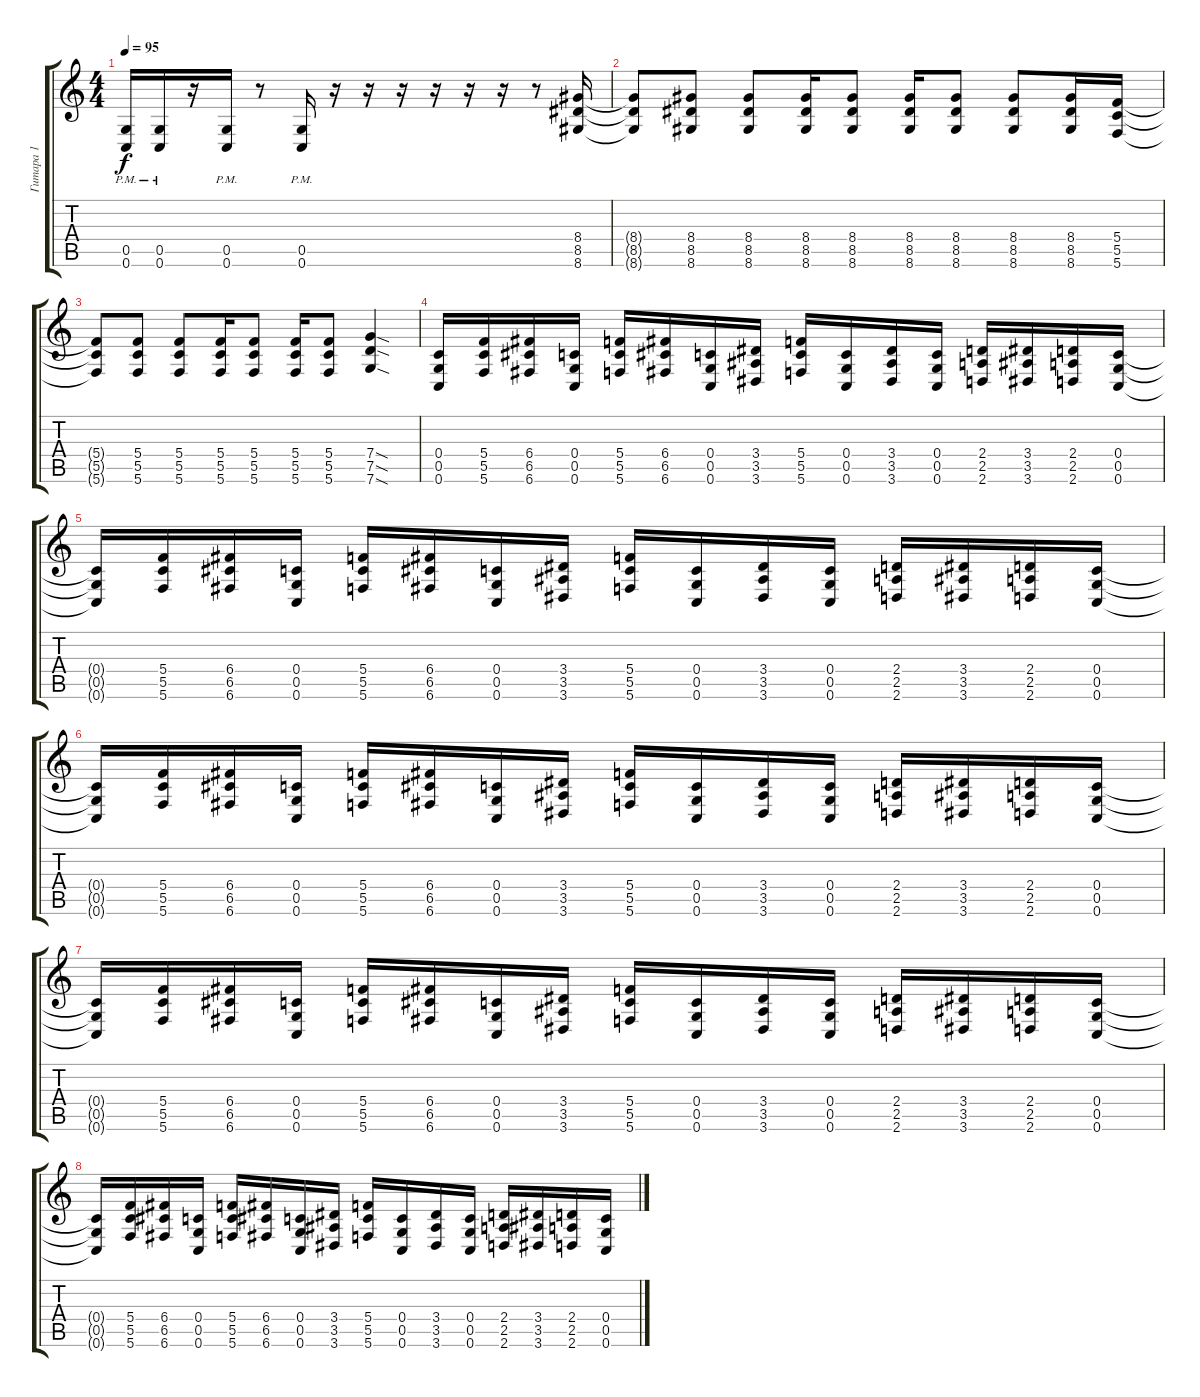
\track ("Гитара 1" "Гитара 1") {instrument distortionguitar}
\staff {score tabs}
\tuning (D4 A3 F3 C3 G2 C2) {hide}
\ts (4 4)
\tempo 95
\clef g2
\ks c
(0.5{pm} 0.6{pm}).16{dy f} (0.5{pm} 0.6{pm}).16 r.16 (0.5{pm} 0.6{pm}).16 r.8 (0.5{pm} 0.6{pm}).16 r.16 r.16 r.16 r.16 r.16 r.16 r.8 (8.4 8.5 8.6).16 |
(8.4{t} 8.5{t} 8.6{t}).8 (8.4 8.5 8.6).8 (8.4 8.5 8.6).8 (8.4 8.5 8.6).16 (8.4 8.5 8.6).8 (8.4 8.5 8.6).16 (8.4 8.5 8.6).8 (8.4 8.5 8.6).8 (8.4 8.5 8.6).16 (5.4 5.5 5.6).16 |
(5.4{t} 5.5{t} 5.6{t}).8 (5.4 5.5 5.6).8 (5.4 5.5 5.6).8 (5.4 5.5 5.6).16 (5.4 5.5 5.6).8 (5.4 5.5 5.6).16 (5.4 5.5 5.6).8 (7.4{sod} 7.5{sod} 7.6{sod}).4 |
(0.4 0.5 0.6).16 (5.4 5.5 5.6).16 (6.4 6.5 6.6).16 (0.4 0.5 0.6).16 (5.4 5.5 5.6).16 (6.4 6.5 6.6).16 (0.4 0.5 0.6).16 (3.4 3.5 3.6).16 (5.4 5.5 5.6).16 (0.4 0.5 0.6).16 (3.4 3.5 3.6).16 (0.4 0.5 0.6).16 (2.4 2.5 2.6).16 (3.4 3.5 3.6).16 (2.4 2.5 2.6).16 (0.4 0.5 0.6).16 |
(0.4{t} 0.5{t} 0.6{t}).16 (5.4 5.5 5.6).16 (6.4 6.5 6.6).16 (0.4 0.5 0.6).16 (5.4 5.5 5.6).16 (6.4 6.5 6.6).16 (0.4 0.5 0.6).16 (3.4 3.5 3.6).16 (5.4 5.5 5.6).16 (0.4 0.5 0.6).16 (3.4 3.5 3.6).16 (0.4 0.5 0.6).16 (2.4 2.5 2.6).16 (3.4 3.5 3.6).16 (2.4 2.5 2.6).16 (0.4 0.5 0.6).16 |
(0.4{t} 0.5{t} 0.6{t}).16 (5.4 5.5 5.6).16 (6.4 6.5 6.6).16 (0.4 0.5 0.6).16 (5.4 5.5 5.6).16 (6.4 6.5 6.6).16 (0.4 0.5 0.6).16 (3.4 3.5 3.6).16 (5.4 5.5 5.6).16 (0.4 0.5 0.6).16 (3.4 3.5 3.6).16 (0.4 0.5 0.6).16 (2.4 2.5 2.6).16 (3.4 3.5 3.6).16 (2.4 2.5 2.6).16 (0.4 0.5 0.6).16 |
(0.4{t} 0.5{t} 0.6{t}).16 (5.4 5.5 5.6).16 (6.4 6.5 6.6).16 (0.4 0.5 0.6).16 (5.4 5.5 5.6).16 (6.4 6.5 6.6).16 (0.4 0.5 0.6).16 (3.4 3.5 3.6).16 (5.4 5.5 5.6).16 (0.4 0.5 0.6).16 (3.4 3.5 3.6).16 (0.4 0.5 0.6).16 (2.4 2.5 2.6).16 (3.4 3.5 3.6).16 (2.4 2.5 2.6).16 (0.4 0.5 0.6).16 |
(0.4{t} 0.5{t} 0.6{t}).16 (5.4 5.5 5.6).16 (6.4 6.5 6.6).16 (0.4 0.5 0.6).16 (5.4 5.5 5.6).16 (6.4 6.5 6.6).16 (0.4 0.5 0.6).16 (3.4 3.5 3.6).16 (5.4 5.5 5.6).16 (0.4 0.5 0.6).16 (3.4 3.5 3.6).16 (0.4 0.5 0.6).16 (2.4 2.5 2.6).16 (3.4 3.5 3.6).16 (2.4 2.5 2.6).16 (0.4 0.5 0.6).16
